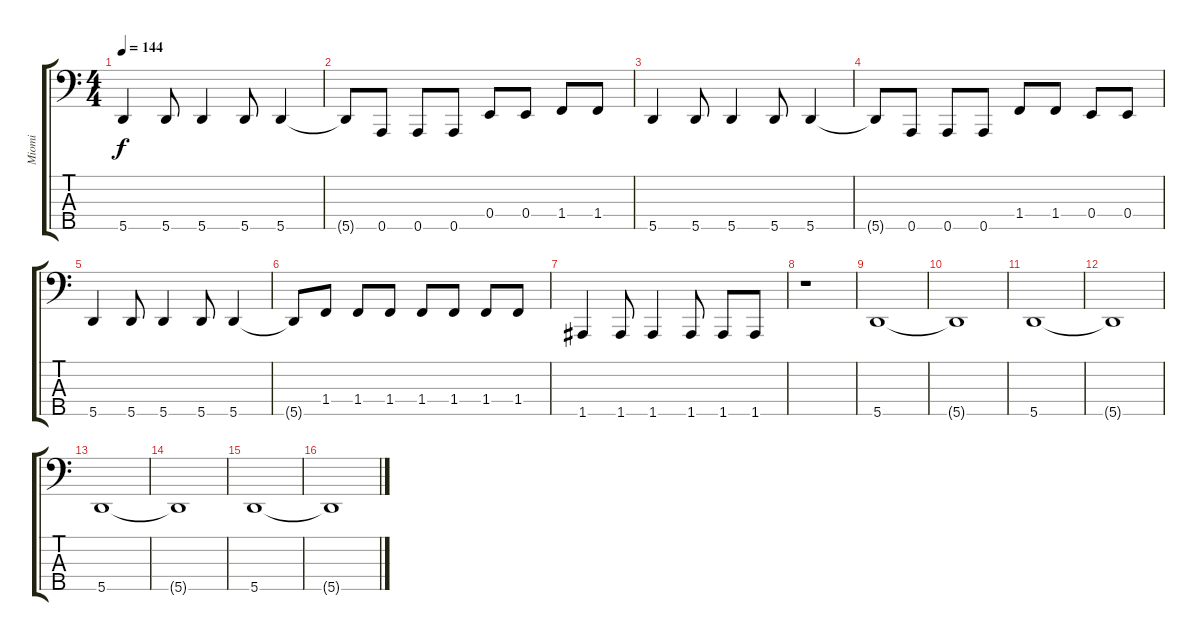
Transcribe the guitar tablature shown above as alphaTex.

\track ("Miomi" "Miomi") {instrument electricbassfinger}
\staff {score tabs}
\tuning (G2 D2 A1 E1 A0) {hide}
\ts (4 4)
\tempo 144
\clef f4
\ks c
5.5.4{dy f} 5.5.8 5.5.4 5.5.8 5.5.4 |
5.5{t}.8 0.5.8 0.5.8 0.5.8 0.4.8 0.4.8 1.4.8 1.4.8 |
5.5.4 5.5.8 5.5.4 5.5.8 5.5.4 |
5.5{t}.8 0.5.8 0.5.8 0.5.8 1.4.8 1.4.8 0.4.8 0.4.8 |
5.5.4 5.5.8 5.5.4 5.5.8 5.5.4 |
5.5{t}.8 1.4.8 1.4.8 1.4.8 1.4.8 1.4.8 1.4.8 1.4.8 |
1.5.4 1.5.8 1.5.4 1.5.8 1.5.8 1.5.8 |
r.1 |
5.5.1 |
5.5{t}.1 |
5.5.1 |
5.5{t}.1 |
5.5.1 |
5.5{t}.1 |
5.5.1 |
5.5{t}.1
